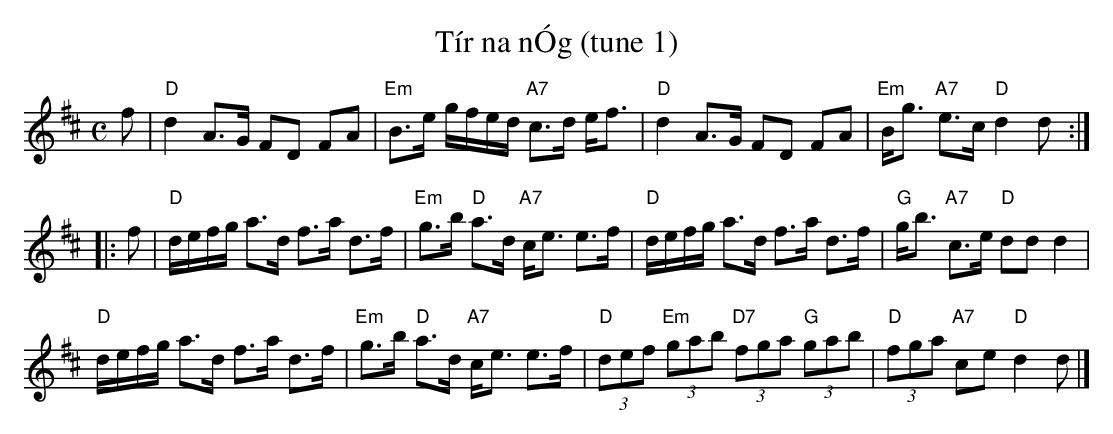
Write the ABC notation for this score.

X:1
T: T\'ir na n\'Og (tune 1)
M: C
L: 1/16
K: D
f2 |\
"D"d4 A3G F2D2 F2A2 | "Em"B3e gfed "A7"c3d ef3 |\
"D"d4 A3G F2D2 F2A2 | "Em"Bg3 "A7"e3c "D"d4 d2 :|
|: f2 |\
"D"defg a3d f3a d3f | "Em"g3b "D"a3d "A7"ce3 e3f |\
"D"defg a3d f3a d3f |  "G"gb3 "A7"c3e "D"d2d2 d4 |
"D"defg a3d f3a d3f | "Em"g3b "D"a3d "A7"ce3 e3f |\
"D"(3d2e2f2 "Em"(3g2a2b2 "D7"(3f2g2a2 "G"(3g2a2b2 | "D"(3f2g2a2 "A7"c2e2 "D"d4 d2 |]
